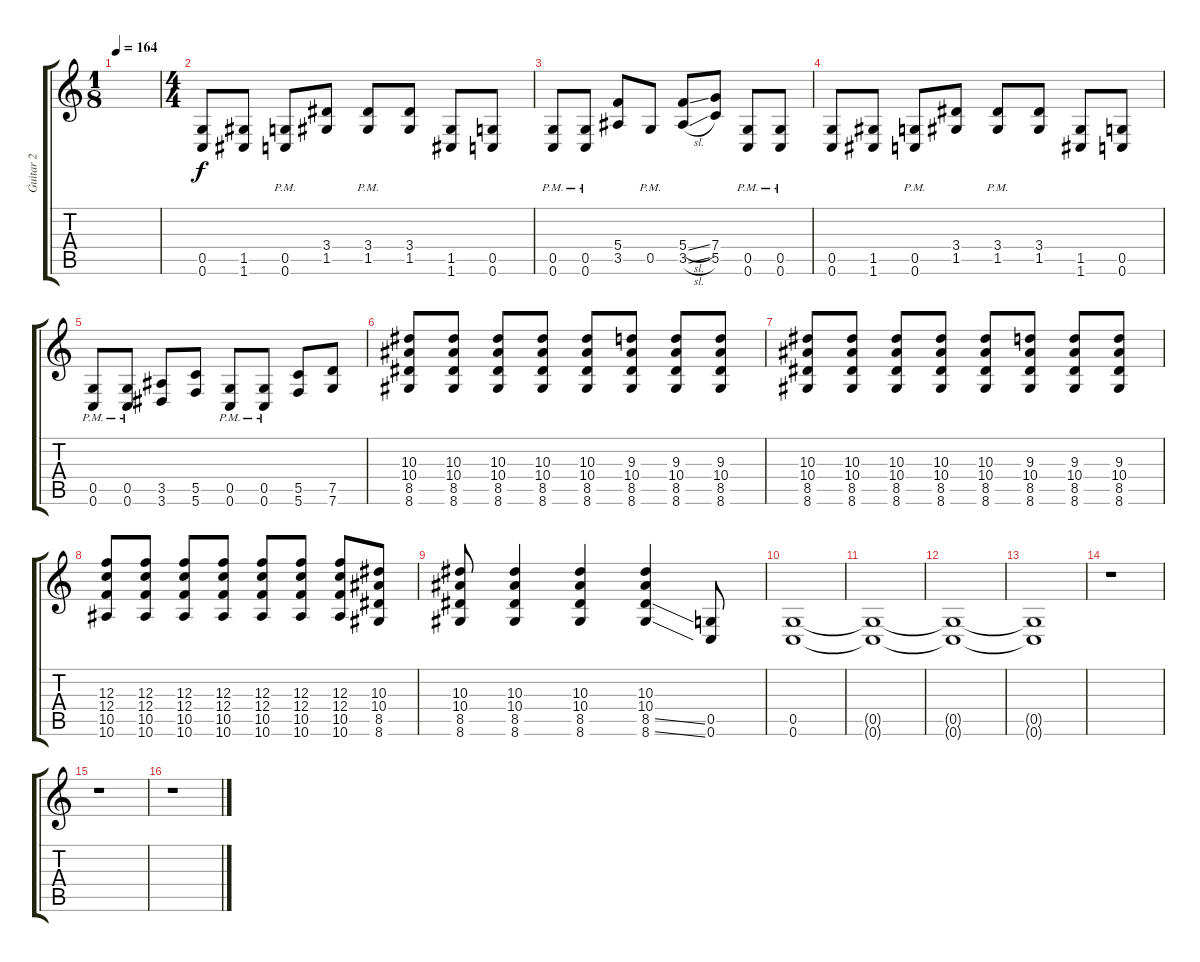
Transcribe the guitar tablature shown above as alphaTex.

\track ("Guitar 2" "Guitar 2") {instrument distortionguitar}
\staff {score tabs}
\tuning (D4 A3 F3 C3 G2 C2) {hide}
\ts (1 8)
\tempo 164
\clef g2
\ks c
|
\ts (4 4)
(0.5 0.6).8 (1.5 1.6).8 (0.5{pm} 0.6{pm}).8 (3.4 1.5).8 (3.4{pm} 1.5{pm}).8 (3.4 1.5).8 (1.5 1.6).8 (0.5 0.6).8 |
(0.5{pm} 0.6).8 (0.5{pm} 0.6).8 (5.4 3.5).8 0.5{pm}.8 (5.4{sl} 3.5{sl}).8 (7.4 5.5).8 (0.5{pm} 0.6{pm}).8 (0.5{pm} 0.6{pm}).8 |
(0.5 0.6).8 (1.5 1.6).8 (0.5{pm} 0.6{pm}).8 (3.4 1.5).8 (3.4{pm} 1.5{pm}).8 (3.4 1.5).8 (1.5 1.6).8 (0.5 0.6).8 |
(0.5{pm} 0.6{pm}).8 (0.5{pm} 0.6{pm}).8 (3.5 3.6).8 (5.5 5.6).8 (0.5{pm} 0.6{pm}).8 (0.5{pm} 0.6{pm}).8 (5.5 5.6).8 (7.5 7.6).8 |
(10.3 10.4 8.5 8.6).8 (10.3 10.4 8.5 8.6).8 (10.3 10.4 8.5 8.6).8 (10.3 10.4 8.5 8.6).8 (10.3 10.4 8.5 8.6).8 (9.3 10.4 8.5 8.6).8 (9.3 10.4 8.5 8.6).8 (9.3 10.4 8.5 8.6).8 |
(10.3 10.4 8.5 8.6).8 (10.3 10.4 8.5 8.6).8 (10.3 10.4 8.5 8.6).8 (10.3 10.4 8.5 8.6).8 (10.3 10.4 8.5 8.6).8 (9.3 10.4 8.5 8.6).8 (9.3 10.4 8.5 8.6).8 (9.3 10.4 8.5 8.6).8 |
(12.3 12.4 10.5 10.6).8 (12.3 12.4 10.5 10.6).8 (12.3 12.4 10.5 10.6).8 (12.3 12.4 10.5 10.6).8 (12.3 12.4 10.5 10.6).8 (12.3 12.4 10.5 10.6).8 (12.3 12.4 10.5 10.6).8 (10.3 10.4 8.5 8.6).8 |
(10.3 10.4 8.5 8.6).8 (10.3 10.4 8.5 8.6).4 (10.3 10.4 8.5 8.6).4 (10.3 10.4 8.5{ss} 8.6{ss}).4 (0.5 0.6).8 |
(0.5 0.6).1{volume 0} |
(0.5{t} 0.6{t}).1 |
(0.5{t} 0.6{t}).1 |
(0.5{t} 0.6{t}).1 |
r.1 |
r.1 |
r.1
